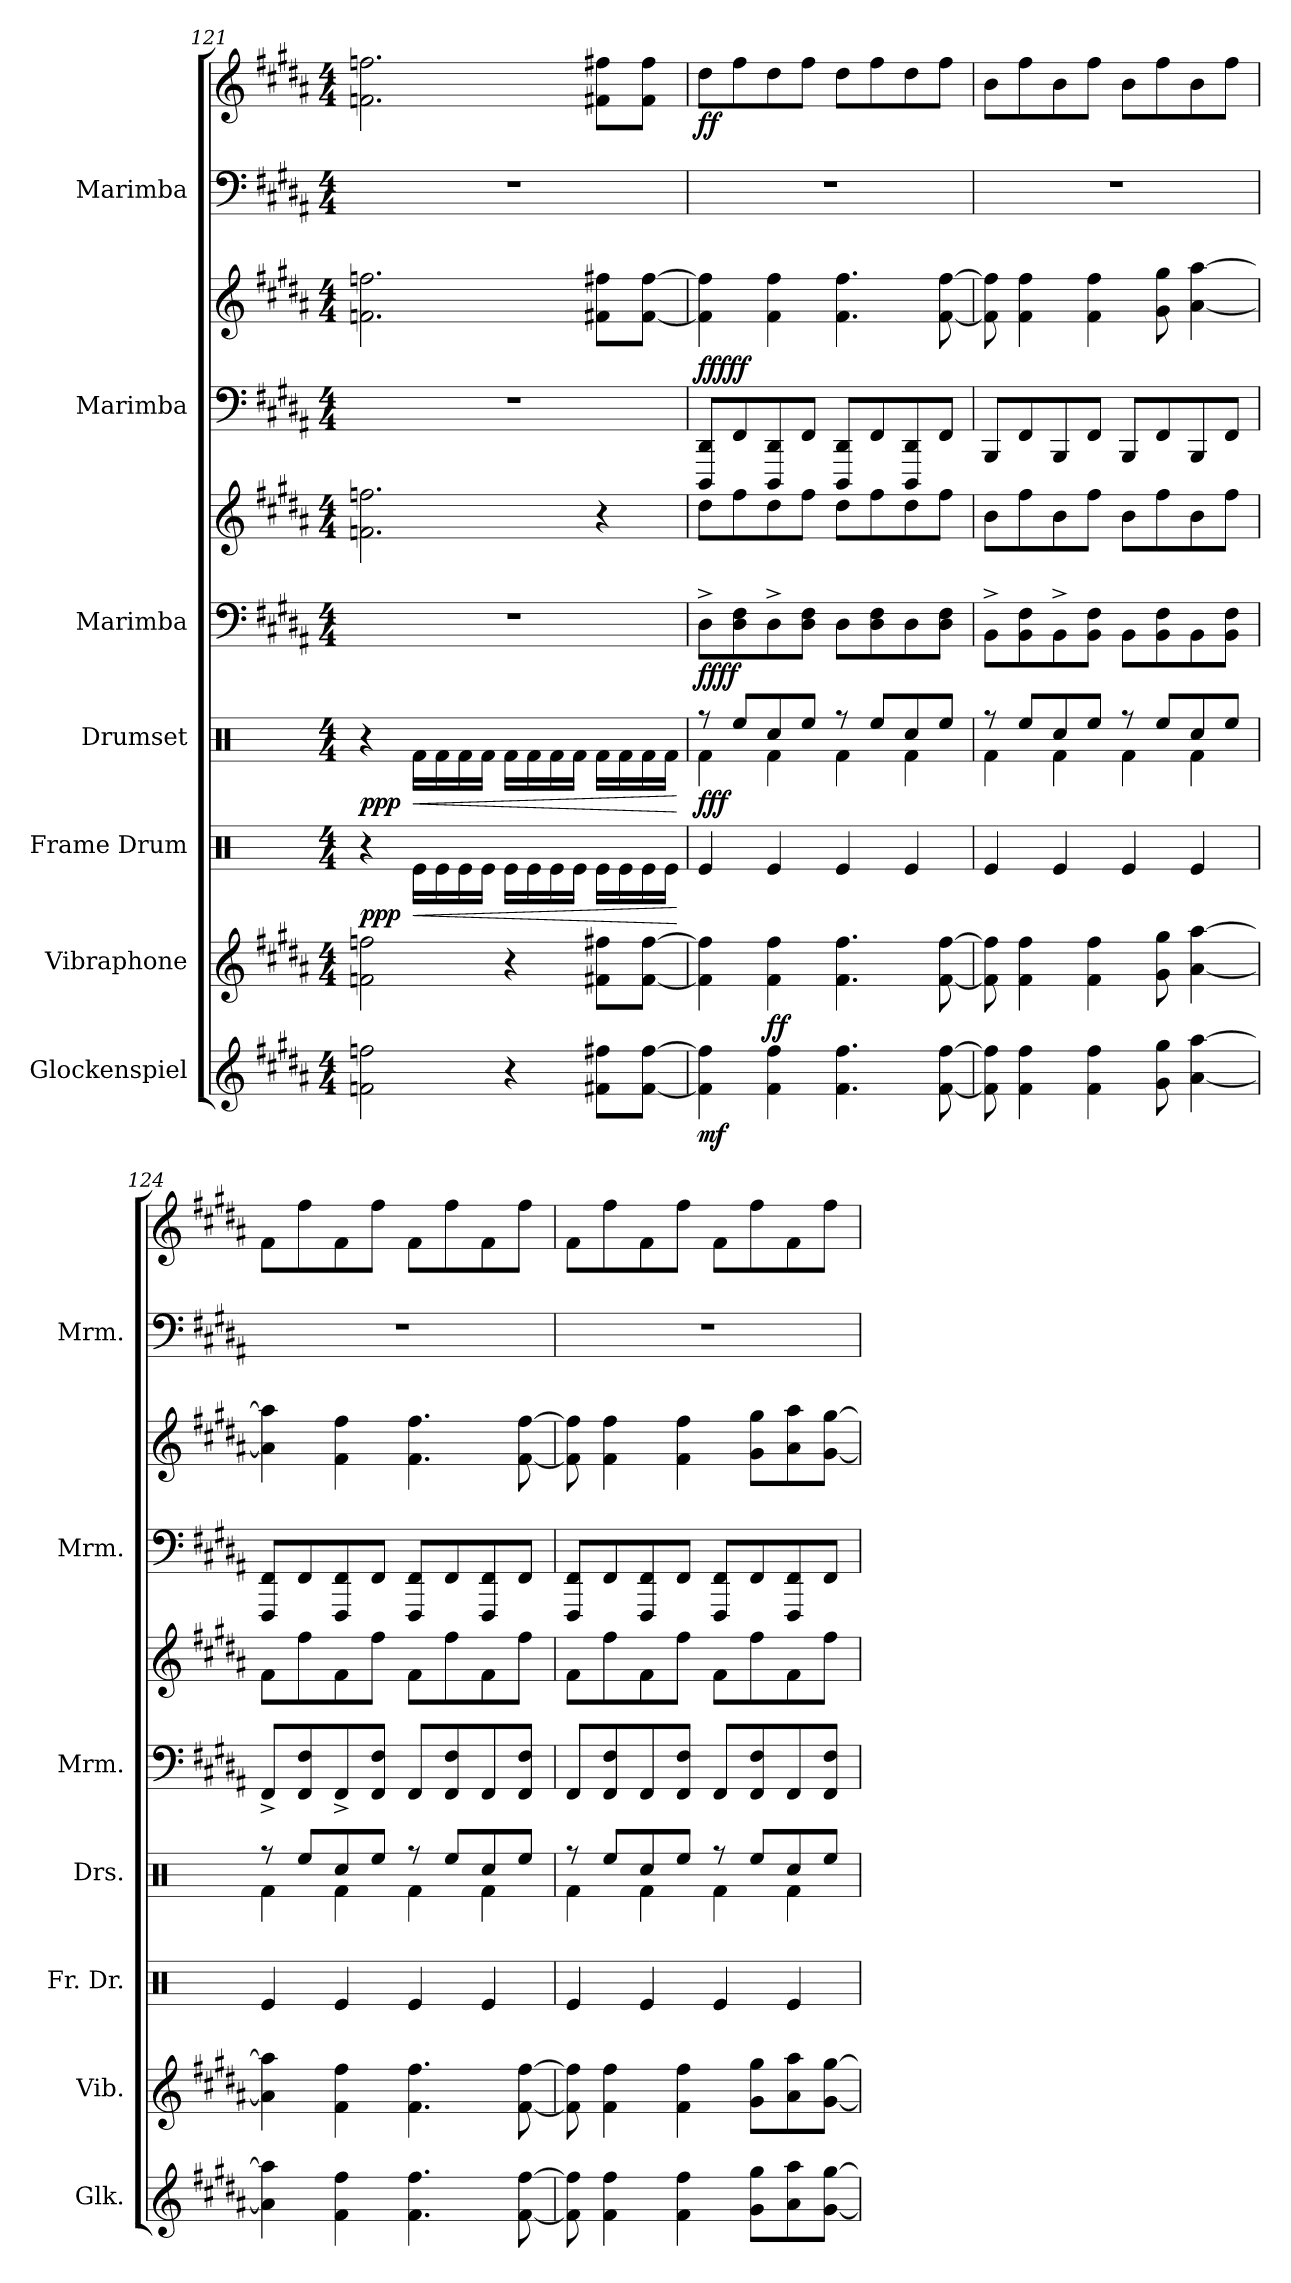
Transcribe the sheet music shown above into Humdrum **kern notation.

**kern	**dynam	**kern	**dynam	**kern	**dynam	**kern	**dynam	**kern	**kern	**dynam	**kern	**kern	**dynam	**kern	**kern	**dynam
*part7	*part7	*part6	*part6	*part5	*part5	*part4	*part4	*part3	*part3	*part3	*part2	*part2	*part2	*part1	*part1	*part1
*staff10	*staff10	*staff9	*staff9	*staff8	*staff8	*staff7	*staff7	*staff6	*staff5	*staff5/6	*staff4	*staff3	*staff3/4	*staff2	*staff1	*staff1/2
*I"Glockenspiel	*	*I"Vibraphone	*	*I"Frame Drum	*	*I"Drumset	*	*I"Marimba	*	*	*I"Marimba	*	*	*I"Marimba	*	*
*I'Glk.	*	*I'Vib.	*	*I'Fr. Dr.	*	*I'Drs.	*	*I'Mrm.	*	*	*I'Mrm.	*	*	*I'Mrm.	*	*
!!LO:PB:g=z
*clefG2	*	*clefG2	*	*clefX	*	*clefX	*	*clefF4	*clefG2	*	*clefF4	*clefG2	*	*clefF4	*clefG2	*
*ITrd-14c-24	*	*	*	*	*	*	*	*	*	*	*	*	*	*	*	*
*k[f#c#g#d#a#]	*	*k[f#c#g#d#a#]	*	*k[]	*	*k[]	*	*k[f#c#g#d#a#]	*k[f#c#g#d#a#]	*	*k[f#c#g#d#a#]	*k[f#c#g#d#a#]	*	*k[f#c#g#d#a#]	*k[f#c#g#d#a#]	*
*M4/4	*	*M4/4	*	*M4/4	*	*M4/4	*	*M4/4	*M4/4	*	*M4/4	*M4/4	*	*M4/4	*M4/4	*
=121	=121	=121	=121	=121	=121	=121	=121	=121	=121	=121	=121	=121	=121	=121	=121	=121
!	!	!	!	!	!LO:DY:b	!	!LO:DY:b	!	!	!	!	!	!	!	!	!
2fffn\ 2ffffn\	.	2fn\ 2ffn\	.	4r	ppp	4r	ppp	1r	2.fn\ 2.ffn\	.	1r	2.fn\ 2.ffn\	.	1r	2.fn\ 2.ffn\	.
!	!	!	!	!	!LO:HP:b	!	!LO:HP:b	!	!	!	!	!	!	!	!	!
.	.	.	.	16Re\LL	<	16Rf\LL	<	.	.	.	.	.	.	.	.	.
.	.	.	.	16Re\	.	16Rf\	.	.	.	.	.	.	.	.	.	.
.	.	.	.	16Re\	.	16Rf\	.	.	.	.	.	.	.	.	.	.
.	.	.	.	16Re\JJ	.	16Rf\JJ	.	.	.	.	.	.	.	.	.	.
4r	.	4r	.	16Re\LL	.	16Rf\LL	.	.	.	.	.	.	.	.	.	.
.	.	.	.	16Re\	.	16Rf\	.	.	.	.	.	.	.	.	.	.
.	.	.	.	16Re\	.	16Rf\	.	.	.	.	.	.	.	.	.	.
.	.	.	.	16Re\JJ	.	16Rf\JJ	.	.	.	.	.	.	.	.	.	.
8fff#X\ 8ffff#X\L	.	8f#X\ 8ff#X\L	.	16Re\LL	.	16Rf\LL	.	.	4r	.	.	8f#X\ 8ff#X\L	.	.	8f#X\ 8ff#X\L	.
.	.	.	.	16Re\	.	16Rf\	.	.	.	.	.	.	.	.	.	.
[8fff#\ [8ffff#\J	.	[8f#\ [8ff#\J	.	16Re\	.	16Rf\	.	.	.	.	.	[8f#\ [8ff#\J	.	.	8f#\ 8ff#\J	.
.	.	.	.	16Re\JJ	.	16Rf\JJ	.	.	.	.	.	.	.	.	.	.
.	.	.	.	.	[	.	[	.	.	.	.	.	.	.	.	.
=122	=122	=122	=122	=122	=122	=122	=122	=122	=122	=122	=122	=122	=122	=122	=122	=122
*	*	*	*	*	*	*^	*	*	*	*	*	*	*	*	*	*
!	!LO:DY:b	!	!	!	!	!	!	!LO:DY:b	!	!	!LO:DY:b=2	!	!	!	!	!	!
!	!	!	!	!	!	!	!	!	!	!	!LO:DY:n=1:b	!	!	!LO:DY:b=2	!	!	!
!	!	!	!	!	!	!	!	!	!	!	!	!	!	!LO:DY:n=1:a=2	!	!	!LO:DY:b
4fff#\] 4ffff#\]	mf	4f#\] 4ff#\]	.	4Re/	.	8r	4Rf\	fff	8D#^\L	8dd#\L	ff ff	8DDD#/ 8DD#/L	4f#\] 4ff#\]	ff fff	1r	8dd#\L	ff
.	.	.	.	.	.	8Ree/L	.	.	8D#\ 8F#\	8ff#\	.	8FF#/	.	.	.	8ff#\	.
!	!	!	!LO:DY:b	!	!	!	!	!	!	!	!	!	!	!	!	!	!
4fff#\ 4ffff#\	.	4f#\ 4ff#\	ff	4Re/	.	8Rcc/	4Rf\	.	8D#^\	8dd#\	.	8DDD#/ 8DD#/	4f#\ 4ff#\	.	.	8dd#\	.
.	.	.	.	.	.	8Ree/J	.	.	8D#\ 8F#\J	8ff#\J	.	8FF#/J	.	.	.	8ff#\J	.
4.fff#\ 4.ffff#\	.	4.f#\ 4.ff#\	.	4Re/	.	8r	4Rf\	.	8D#\L	8dd#\L	.	8DDD#/ 8DD#/L	4.f#\ 4.ff#\	.	.	8dd#\L	.
.	.	.	.	.	.	8Ree/L	.	.	8D#\ 8F#\	8ff#\	.	8FF#/	.	.	.	8ff#\	.
.	.	.	.	4Re/	.	8Rcc/	4Rf\	.	8D#\	8dd#\	.	8DDD#/ 8DD#/	.	.	.	8dd#\	.
[8fff#\ [8ffff#\	.	[8f#\ [8ff#\	.	.	.	8Ree/J	.	.	8D#\ 8F#\J	8ff#\J	.	8FF#/J	[8f#\ [8ff#\	.	.	8ff#\J	.
=123	=123	=123	=123	=123	=123	=123	=123	=123	=123	=123	=123	=123	=123	=123	=123	=123	=123
8fff#\] 8ffff#\]	.	8f#\] 8ff#\]	.	4Re/	.	8r	4Rf\	.	8BB^\L	8b\L	.	8BBB/L	8f#\] 8ff#\]	.	1r	8b\L	.
4fff#\ 4ffff#\	.	4f#\ 4ff#\	.	.	.	8Ree/L	.	.	8BB\ 8F#\	8ff#\	.	8FF#/	4f#\ 4ff#\	.	.	8ff#\	.
.	.	.	.	4Re/	.	8Rcc/	4Rf\	.	8BB^\	8b\	.	8BBB/	.	.	.	8b\	.
4fff#\ 4ffff#\	.	4f#\ 4ff#\	.	.	.	8Ree/J	.	.	8BB\ 8F#\J	8ff#\J	.	8FF#/J	4f#\ 4ff#\	.	.	8ff#\J	.
.	.	.	.	4Re/	.	8r	4Rf\	.	8BB\L	8b\L	.	8BBB/L	.	.	.	8b\L	.
8ggg#\ 8gggg#\	.	8g#\ 8gg#\	.	.	.	8Ree/L	.	.	8BB\ 8F#\	8ff#\	.	8FF#/	8g#\ 8gg#\	.	.	8ff#\	.
[4aaa#\ [4aaaa#\	.	[4a#\ [4aa#\	.	4Re/	.	8Rcc/	4Rf\	.	8BB\	8b\	.	8BBB/	[4a#\ [4aa#\	.	.	8b\	.
.	.	.	.	.	.	8Ree/J	.	.	8BB\ 8F#\J	8ff#\J	.	8FF#/J	.	.	.	8ff#\J	.
=124	=124	=124	=124	=124	=124	=124	=124	=124	=124	=124	=124	=124	=124	=124	=124	=124	=124
4aaa#\] 4aaaa#\]	.	4a#\] 4aa#\]	.	4Re/	.	8r	4Rf\	.	8FF#^/L	8f#\L	.	8FFF#/ 8FF#/L	4a#\] 4aa#\]	.	1r	8f#\L	.
.	.	.	.	.	.	8Ree/L	.	.	8FF#/ 8F#/	8ff#\	.	8FF#/	.	.	.	8ff#\	.
4fff#\ 4ffff#\	.	4f#\ 4ff#\	.	4Re/	.	8Rcc/	4Rf\	.	8FF#^/	8f#\	.	8FFF#/ 8FF#/	4f#\ 4ff#\	.	.	8f#\	.
.	.	.	.	.	.	8Ree/J	.	.	8FF#/ 8F#/J	8ff#\J	.	8FF#/J	.	.	.	8ff#\J	.
4.fff#\ 4.ffff#\	.	4.f#\ 4.ff#\	.	4Re/	.	8r	4Rf\	.	8FF#/L	8f#\L	.	8FFF#/ 8FF#/L	4.f#\ 4.ff#\	.	.	8f#\L	.
.	.	.	.	.	.	8Ree/L	.	.	8FF#/ 8F#/	8ff#\	.	8FF#/	.	.	.	8ff#\	.
.	.	.	.	4Re/	.	8Rcc/	4Rf\	.	8FF#/	8f#\	.	8FFF#/ 8FF#/	.	.	.	8f#\	.
[8fff#\ [8ffff#\	.	[8f#\ [8ff#\	.	.	.	8Ree/J	.	.	8FF#/ 8F#/J	8ff#\J	.	8FF#/J	[8f#\ [8ff#\	.	.	8ff#\J	.
!!LO:PB:g=z
=125	=125	=125	=125	=125	=125	=125	=125	=125	=125	=125	=125	=125	=125	=125	=125	=125	=125
8fff#\] 8ffff#\]	.	8f#\] 8ff#\]	.	4Re/	.	8r	4Rf\	.	8FF#/L	8f#\L	.	8FFF#/ 8FF#/L	8f#\] 8ff#\]	.	1r	8f#\L	.
4fff#\ 4ffff#\	.	4f#\ 4ff#\	.	.	.	8Ree/L	.	.	8FF#/ 8F#/	8ff#\	.	8FF#/	4f#\ 4ff#\	.	.	8ff#\	.
.	.	.	.	4Re/	.	8Rcc/	4Rf\	.	8FF#/	8f#\	.	8FFF#/ 8FF#/	.	.	.	8f#\	.
4fff#\ 4ffff#\	.	4f#\ 4ff#\	.	.	.	8Ree/J	.	.	8FF#/ 8F#/J	8ff#\J	.	8FF#/J	4f#\ 4ff#\	.	.	8ff#\J	.
.	.	.	.	4Re/	.	8r	4Rf\	.	8FF#/L	8f#\L	.	8FFF#/ 8FF#/L	.	.	.	8f#\L	.
8ggg#\ 8gggg#\L	.	8g#\ 8gg#\L	.	.	.	8Ree/L	.	.	8FF#/ 8F#/	8ff#\	.	8FF#/	8g#\ 8gg#\L	.	.	8ff#\	.
8aaa#\ 8aaaa#\	.	8a#\ 8aa#\	.	4Re/	.	8Rcc/	4Rf\	.	8FF#/	8f#\	.	8FFF#/ 8FF#/	8a#\ 8aa#\	.	.	8f#\	.
[8ggg#\ [8gggg#\J	.	[8g#\ [8gg#\J	.	.	.	8Ree/J	.	.	8FF#/ 8F#/J	8ff#\J	.	8FF#/J	[8g#\ [8gg#\J	.	.	8ff#\J	.
*	*	*	*	*	*	*v	*v	*	*	*	*	*	*	*	*	*	*
=	=	=	=	=	=	=	=	=	=	=	=	=	=	=	=	=
*-	*-	*-	*-	*-	*-	*-	*-	*-	*-	*-	*-	*-	*-	*-	*-	*-
